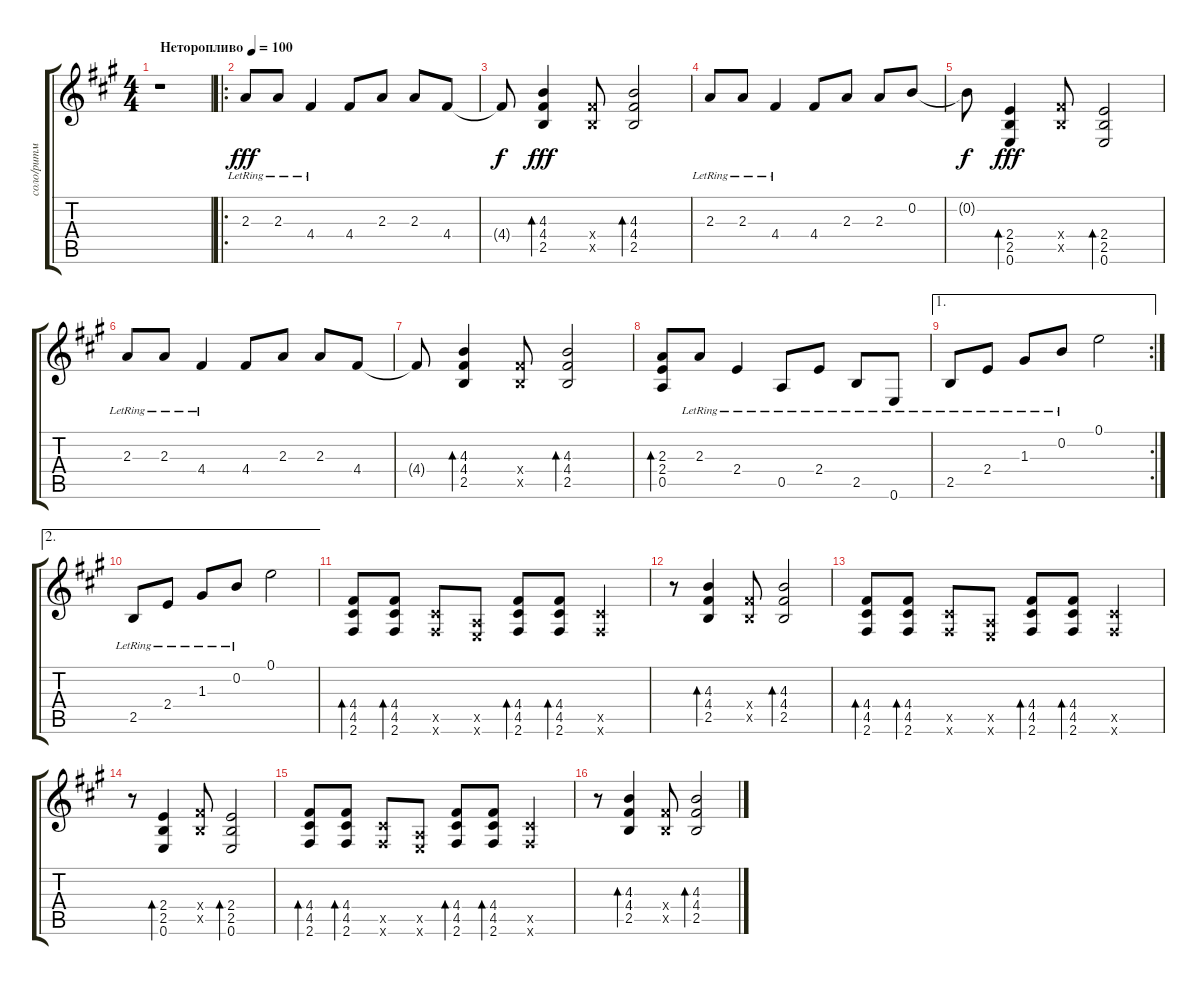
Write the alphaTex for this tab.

\track ("соло/ритм" "соло/ритм") {instrument acousticguitarsteel}
\staff {score tabs}
\tuning (E4 B3 G3 D3 A2 E2) {hide}
\ts (4 4)
\tempo (100 "Неторопливо")
\clef g2
\ks f#minor
r.1{dy fff instrument acousticguitarsteel} |
\ro
2.3{lr}.8 2.3{lr}.8 4.4{lr}.4 4.4.8 2.3.8 2.3.8 4.4.8 |
4.4{t}.8{dy f} (4.3 4.4 2.5).4{bd 60 dy fff} (4.4{x} 2.5{x}).8 (4.3 4.4 2.5).2{bd 60} |
2.3{lr}.8 2.3{lr}.8 4.4{lr}.4 4.4.8 2.3.8 2.3.8 0.2.8 |
0.2{t}.8{dy f} (2.4 2.5 0.6).4{bd 60 dy fff} (4.4{x} 2.5{x}).8 (2.4 2.5 0.6).2{bd 60} |
2.3{lr}.8 2.3{lr}.8 4.4{lr}.4 4.4.8 2.3.8 2.3.8 4.4.8 |
4.4{t}.8 (4.3 4.4 2.5).4{bd 60} (4.4{x} 2.5{x}).8 (4.3 4.4 2.5).2{bd 60} |
(2.3 2.4 0.5).8{bd 120} 2.3{lr}.8 2.4{lr}.4 0.5{lr}.8 2.4{lr}.8 2.5{lr}.8 0.6{lr}.8 |
\ae 1
\rc 2
2.5{lr}.8 2.4{lr}.8 1.3{lr}.8 0.2{lr}.8 0.1.2 |
\ae 2
2.5{lr}.8 2.4{lr}.8 1.3{lr}.8 0.2{lr}.8 0.1.2 |
(4.4 4.5 2.6).8{bd 60} (4.4 4.5 2.6).8{bd 60} (4.5{x} 2.6{x}).8 (0.5{x} 0.6{x}).8 (4.4 4.5 2.6).8{bd 60} (4.4 4.5 2.6).8{bd 60} (4.5{x} 2.6{x}).4 |
r.8 (4.3 4.4 2.5).4{bd 60} (4.4{x} 2.5{x}).8 (4.3 4.4 2.5).2{bd 60} |
(4.4 4.5 2.6).8{bd 60} (4.4 4.5 2.6).8{bd 60} (4.5{x} 2.6{x}).8 (0.5{x} 0.6{x}).8 (4.4 4.5 2.6).8{bd 60} (4.4 4.5 2.6).8{bd 60} (4.5{x} 2.6{x}).4 |
r.8 (2.4 2.5 0.6).4{bd 60} (4.4{x} 2.5{x}).8 (2.4 2.5 0.6).2{bd 60} |
(4.4 4.5 2.6).8{bd 60} (4.4 4.5 2.6).8{bd 60} (4.5{x} 2.6{x}).8 (0.5{x} 0.6{x}).8 (4.4 4.5 2.6).8{bd 60} (4.4 4.5 2.6).8{bd 60} (4.5{x} 2.6{x}).4 |
r.8 (4.3 4.4 2.5).4{bd 60} (4.4{x} 2.5{x}).8 (4.3 4.4 2.5).2{bd 60}
